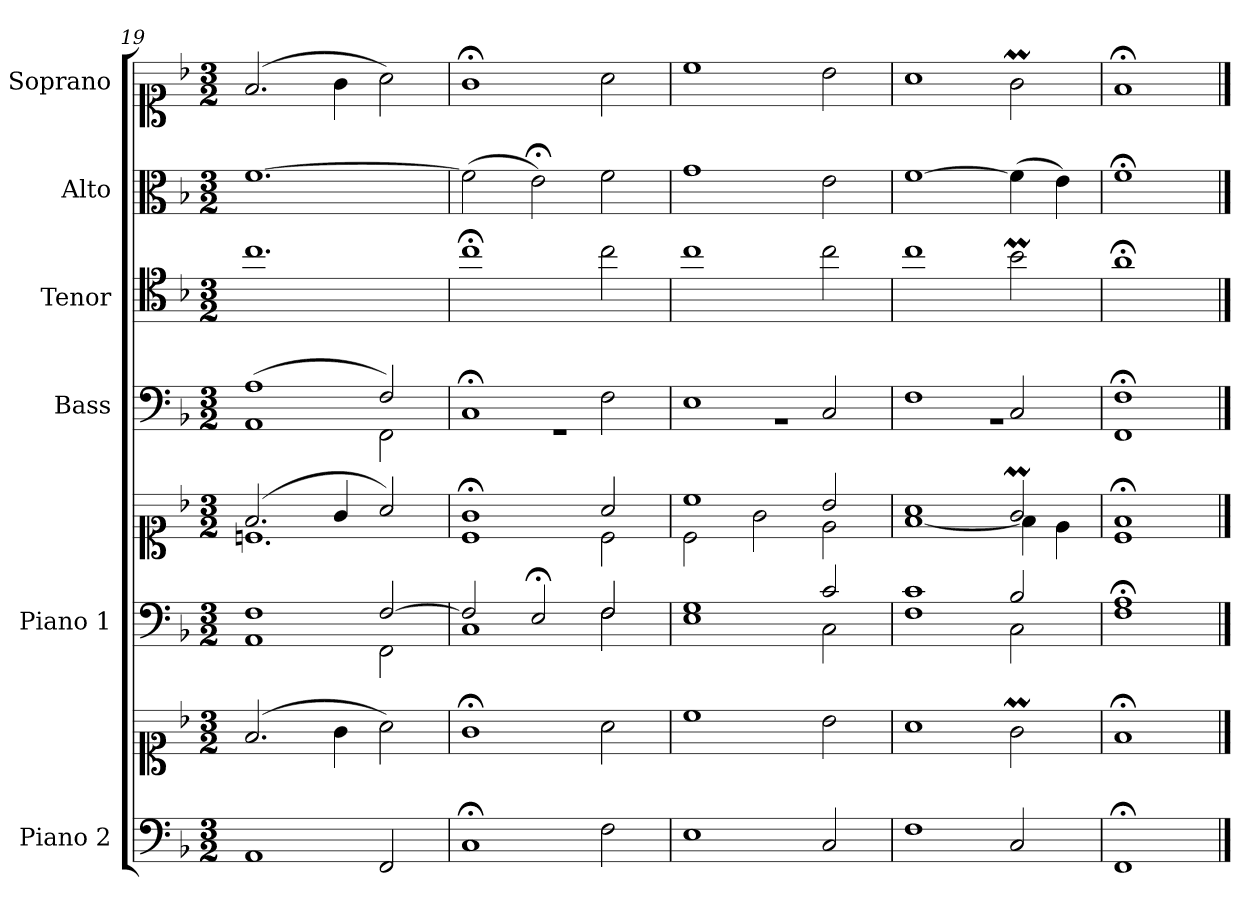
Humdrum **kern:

**kern	**kern	**kern	**kern	**kern	**kern	**kern	**kern
*part6	*part6	*part5	*part5	*part4	*part3	*part2	*part1
*staff8	*staff7	*staff6	*staff5	*staff4	*staff3	*staff2	*staff1
*I"Piano 2	*	*I"Piano 1	*	*I"Bass	*I"Tenor	*I"Alto	*I"Soprano
*I'Pno 2	*	*I'Pno 1	*	*I'B.	*I'T.	*I'A.	*I'S.
*clefF4	*clefC1	*clefF4	*clefC1	*clefF4	*clefC4	*clefC3	*clefC1
*	*	*	*	*	*ITrd7c12	*	*
*k[b-]	*k[b-]	*k[b-]	*k[b-]	*k[b-]	*k[b-]	*k[b-]	*k[b-]
*F:	*F:	*F:	*F:	*F:	*F:	*F:	*F:
*M3/2	*M3/2	*M3/2	*M3/2	*M3/2	*M3/2	*M3/2	*M3/2
=19	=19	=19	=19	=19	=19	=19	=19
*	*	*^	*^	*^	*	*	*
1AA/	(2.f/	1F/	1AA\	(2.f/	1.cn\	(1A/	1AA\	1.c\	[>1.f\	(2.f/
.	4g\	.	.	4g/	.	.	.	.	.	4g\
2FF/	2a\)	[>2F/	2FF\	2a/)	.	2F/)	2FF\	.	.	2a\)
=20	=20	=20	=20	=20	=20	=20	=20	=20	=20	=20
!	!	!	!	!	!	!	!LO:N:vis=1	!	!	!
1C;/	1g;<\	2F/]	1C\	1g;</	1c\	1C;</	1.r	1c;<\	(2f\]	1g;<\
.	.	2E;/	.	.	.	.	.	.	2e;<\)	.
2F\	2a\	2F/	2F\	2a/	2c\	2F\	.	2c\	2f\	2a\
=21	=21	=21	=21	=21	=21	=21	=21	=21	=21	=21
!	!	!	!	!	!	!	!LO:N:vis=1	!	!	!
1E\	1cc\	1G/	1E\	1cc/	2c\	1E\	1.r	1c\	1g\	1cc\
.	.	.	.	.	2g\	.	.	.	.	.
2C/	2b-\	2c/	2C\	2b-/	2e\	2C/	.	2c\	2e\	2b-\
=22	=22	=22	=22	=22	=22	=22	=22	=22	=22	=22
!	!	!	!	!	!	!	!LO:N:vis=1	!	!	!
1F\	1a\	1c/	1F\	1a/	[<1f\	1F\	1.r	1c\	[>1f\	1a\
2C/	2gM\	2B-/	2C\	2gM/	4f\]	2C/	.	2B-M\	(4f\]	2gM\
.	.	.	.	.	4e\	.	.	.	4e\)	.
=23	=23	=23	=23	=23	=23	=23	=23	=23	=23	=23
1FF;/	1f;</	1A;/	1F\	1f;</	1c\	1F;</	1FF\	1A;<\	1f;<\	1f;</
*	*	*v	*v	*	*	*v	*v	*	*	*
*	*	*	*v	*v	*	*	*	*
==	==	==	==	==	==	==	==
*-	*-	*-	*-	*-	*-	*-	*-
